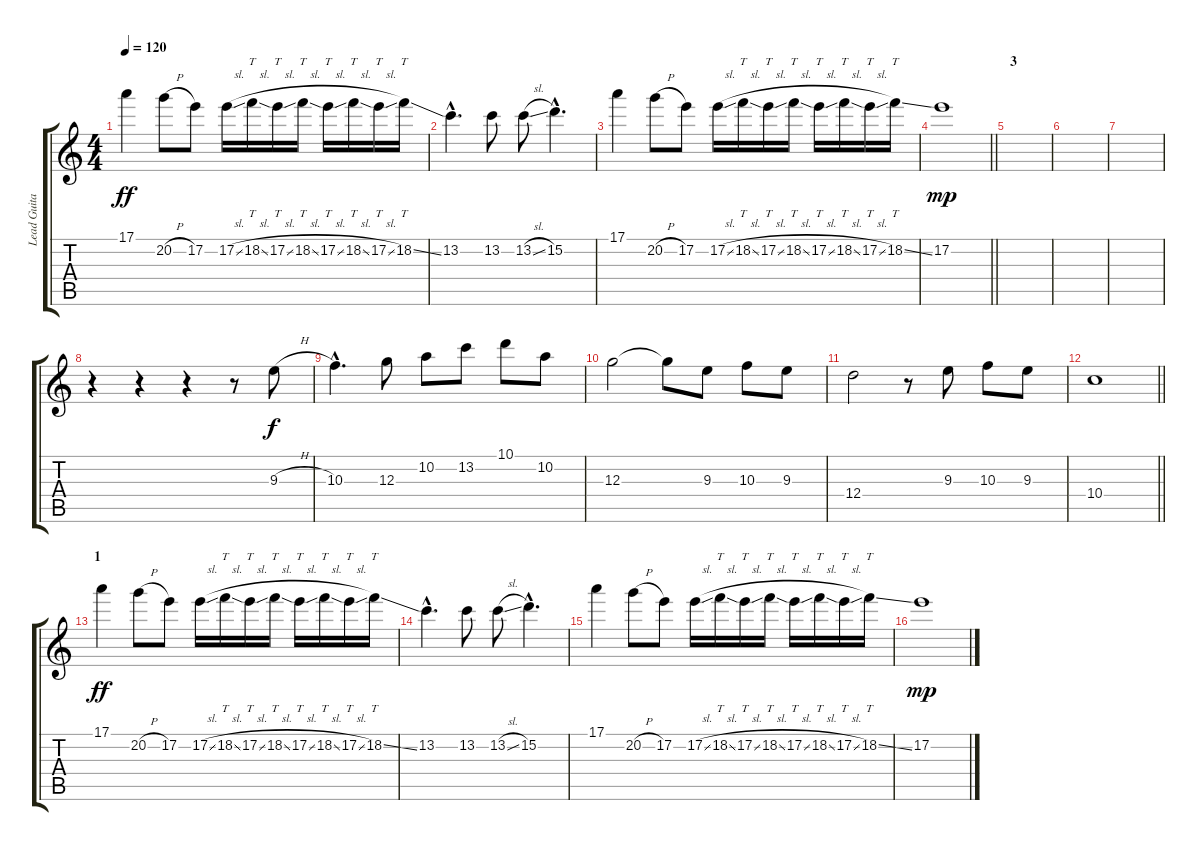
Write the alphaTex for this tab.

\track ("Lead Guitar" "Lead Guita") {instrument electricguitarjazz}
\staff {score tabs}
\tuning (E4 B3 G3 D3 A2 E2) {hide}
\ts (4 4)
\tempo 120
\clef g2
\ks c
17.1.4{dy ff} 20.2{h}.8 17.2.8 17.2{sl}.16 18.2{sl}.16{tt} 17.2{sl}.16{tt} 18.2{sl}.16{tt} 17.2{sl}.16{tt} 18.2{sl}.16{tt} 17.2{sl}.16{tt} 18.2{ss}.16{tt} |
13.2{hac}.4{d} 13.2.8 13.2{sl}.8 15.2{hac}.4{d} |
17.1.4 20.2{h}.8 17.2.8 17.2{sl}.16 18.2{sl}.16{tt} 17.2{sl}.16{tt} 18.2{sl}.16{tt} 17.2{sl}.16{tt} 18.2{sl}.16{tt} 17.2{sl}.16{tt} 18.2{ss}.16{tt} |
\barLineRight lightlight
17.2.1{dy mp} |
\section ("" "3")
|
|
|
r.4 r.4 r.4 r.8 9.3{h}.8{dy f} |
10.3{hac}.4{d} 12.3.8 10.2.8 13.2.8 10.1.8 10.2.8 |
12.3.2 12.3{t}.8 9.3.8 10.3.8 9.3.8 |
12.4.2 r.8 9.3.8 10.3.8 9.3.8 |
\barLineRight lightlight
10.4.1 |
\section ("" "1")
17.1.4{dy ff} 20.2{h}.8 17.2.8 17.2{sl}.16 18.2{sl}.16{tt} 17.2{sl}.16{tt} 18.2{sl}.16{tt} 17.2{sl}.16{tt} 18.2{sl}.16{tt} 17.2{sl}.16{tt} 18.2{ss}.16{tt} |
13.2{hac}.4{d} 13.2.8 13.2{sl}.8 15.2{hac}.4{d} |
17.1.4 20.2{h}.8 17.2.8 17.2{sl}.16 18.2{sl}.16{tt} 17.2{sl}.16{tt} 18.2{sl}.16{tt} 17.2{sl}.16{tt} 18.2{sl}.16{tt} 17.2{sl}.16{tt} 18.2{ss}.16{tt} |
17.2.1{dy mp}
